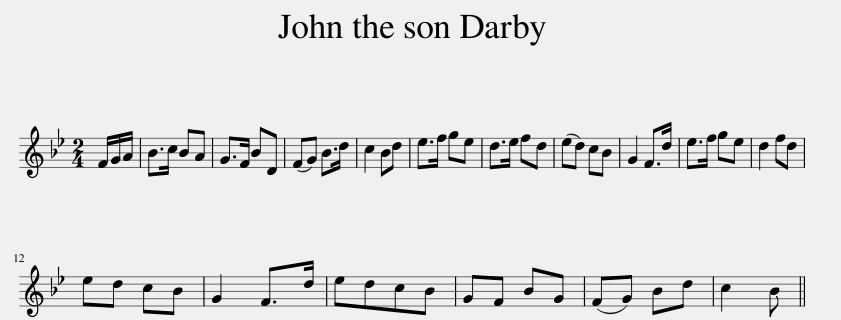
X:1
L:1/8
M:2/4
I:linebreak $
K:Bb
V:1 treble
V:1
 F/G/A/ | B>c BA | G>F BD | (FG) B>d | c2 Bd | %5
 e>f ge | d>e fd | (ed) cB | G2 F>d | e>f ge | %10
 d2 fd |$ ed cB | G2 F>d | edcB | GF BG | %15
 (FG) Bd | c2 B || %17
